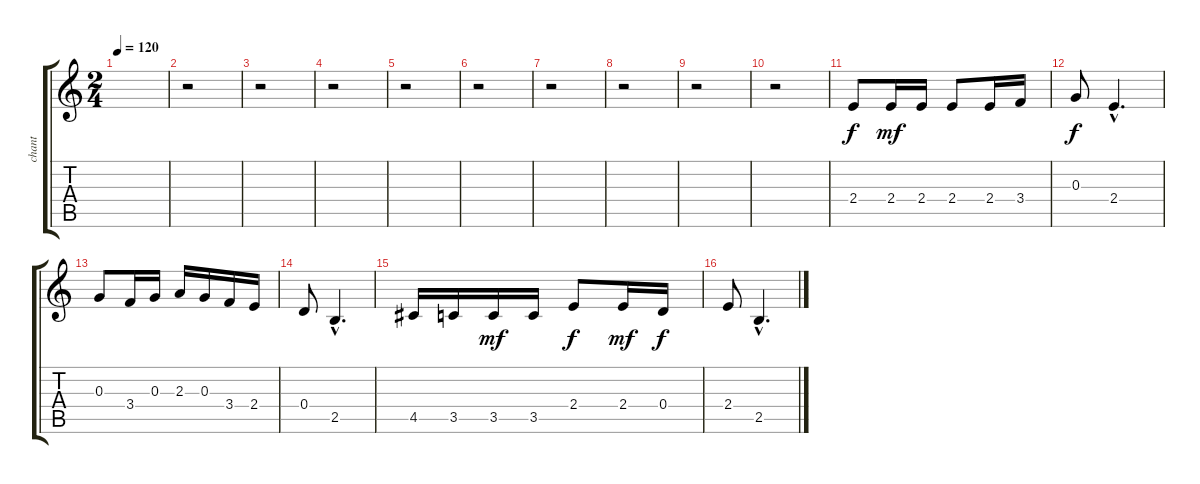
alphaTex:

\track ("chant" "chant") {instrument acousticguitarnylon}
\staff {score tabs}
\tuning (E4 B3 G3 D3 A2 E2) {hide}
\ts (2 4)
\tempo 120
\clef g2
\ks c
|
r.2 |
r.2 |
r.2 |
r.2 |
r.2 |
r.2 |
r.2 |
r.2 |
r.2 |
2.4.8 2.4.16{dy mf} 2.4.16 2.4.8 2.4.16 3.4.16 |
0.3.8{dy f} 2.4{hac}.4{d} |
0.3.8 3.4.16 0.3.16 2.3.16 0.3.16 3.4.16 2.4.16 |
0.4.8 2.5{hac}.4{d} |
4.5.16 3.5.16 3.5.16{dy mf} 3.5.16 2.4.8{dy f} 2.4.16{dy mf} 0.4.16{dy f} |
2.4.8 2.5{hac}.4{d}
